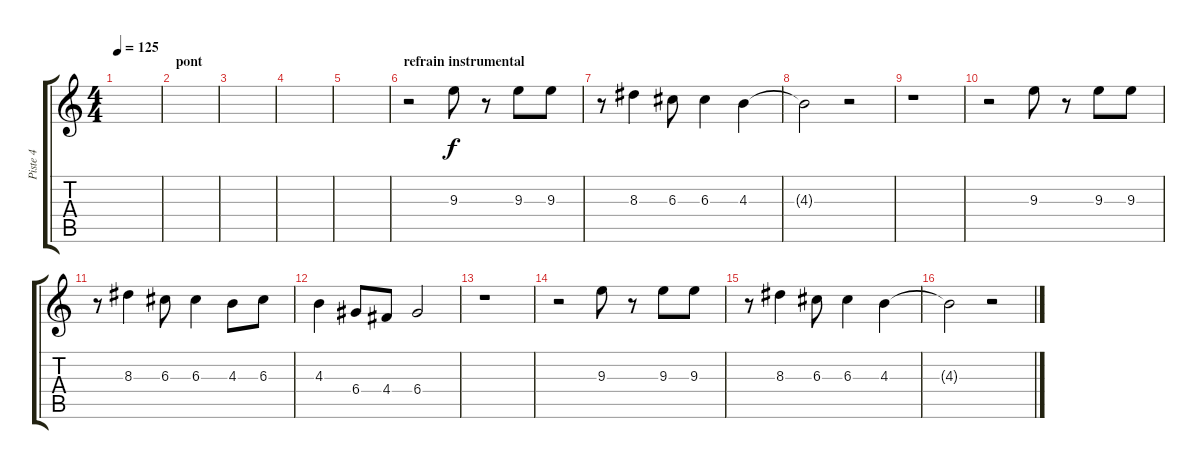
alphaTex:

\track ("Piste 4" "Piste 4") {instrument distortionguitar}
\staff {score tabs}
\tuning (E4 B3 G3 D3 A2 E2) {hide}
\ts (4 4)
\tempo 125
\clef g2
\ks c
|
\section ("" "pont")
|
|
|
|
\section ("" "refrain instrumental")
r.2 9.3.8 r.8 9.3.8 9.3.8 |
r.8 8.3.4 6.3.8 6.3.4 4.3.4 |
4.3{t}.2 r.2 |
r.1 |
r.2 9.3.8 r.8 9.3.8 9.3.8 |
r.8 8.3.4 6.3.8 6.3.4 4.3.8 6.3.8 |
4.3.4 6.4.8 4.4.8 6.4.2 |
r.1 |
r.2 9.3.8 r.8 9.3.8 9.3.8 |
r.8 8.3.4 6.3.8 6.3.4 4.3.4 |
4.3{t}.2 r.2
